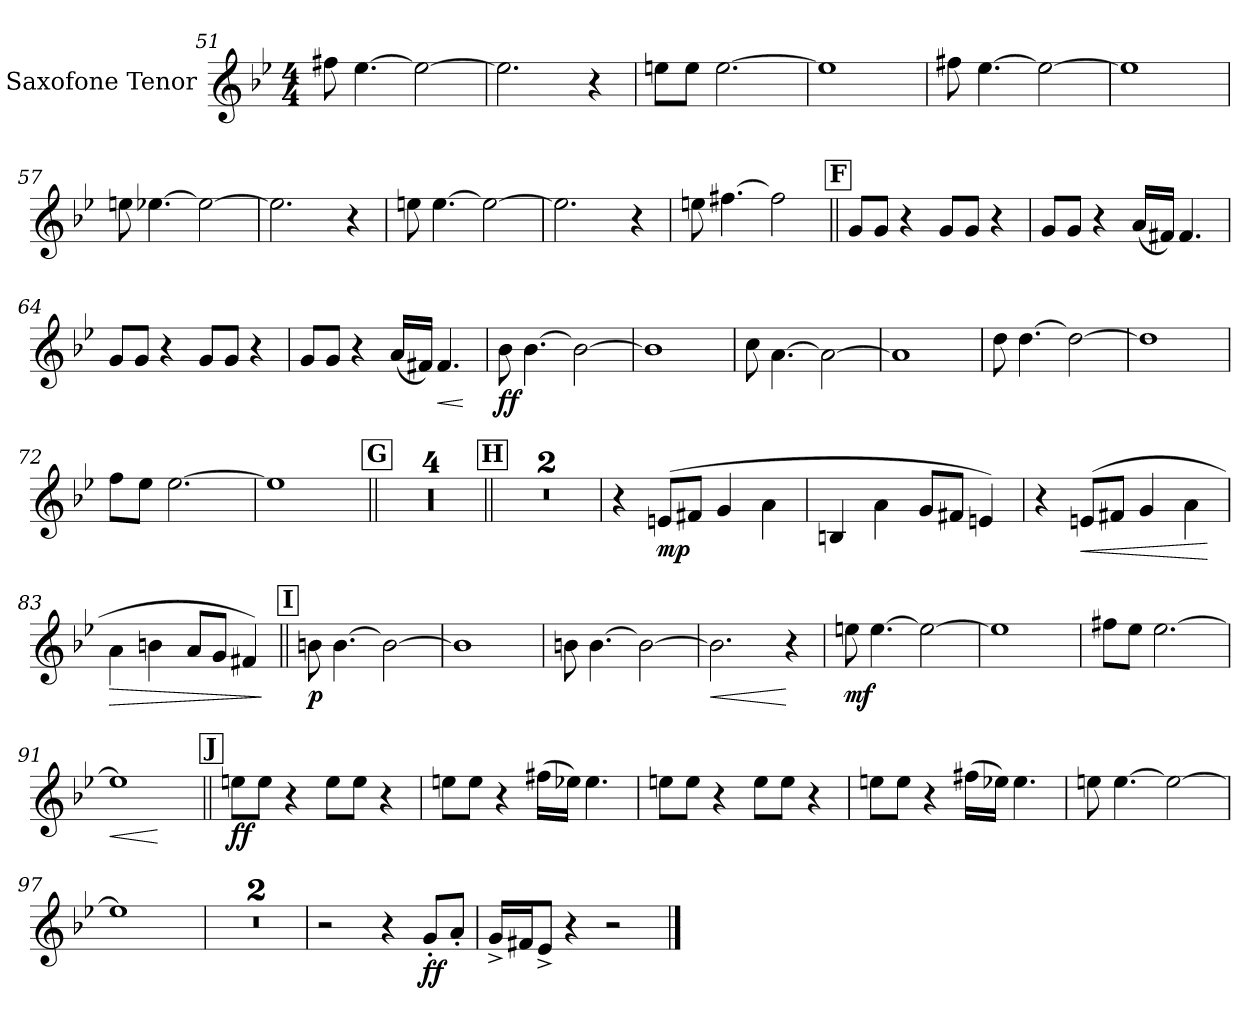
**kern	**dynam
*part1	*part1
*staff1	*staff1
*I"Saxofone Tenor	*
*I'Sax. Tn.	*
*clefG2	*
*ITrd8c14	*
*k[b-e-]	*
*M4/4	*
=51	=51
8f#X\	.
[4.e-\	.
2e-\_	.
!!LO:LB:g=z
=52	=52
2.e-\]	.
4r	.
=53	=53
8en\L	.
8e\J	.
[2.e\	.
=54	=54
1e]	.
=55	=55
8f#X\	.
[4.e-\	.
2e-\_	.
=56	=56
1e-]	.
=57	=57
8en\	.
[4.e-X\	.
2e-\_	.
=58	=58
2.e-\]	.
4r	.
=59	=59
8en\	.
[4.e\	.
2e\_	.
=60	=60
2.e\]	.
4r	.
=61	=61
8en\	.
[4.f#X\	.
2f#\]	.
!!LO:LB:g=z
!!LO:REH:place=s1:a:B:fs=14:t=F
=62||	=62||
8G/L	.
8G/J	.
4r	.
8G/L	.
8G/J	.
4r	.
=63	=63
8G/L	.
8G/J	.
4r	.
(16A/LL	.
16F#X/JJ)	.
4.F#/	.
=64	=64
8G/L	.
8G/J	.
4r	.
8G/L	.
8G/J	.
4r	.
=65	=65
8G/L	.
8G/J	.
4r	.
(16A/LL	.
16F#X/JJ)	.
!	!LO:HP:b
4.F#/	<
.	[
=66	=66
!	!LO:DY:b
8B-\	ff
[4.B-\	.
2B-\_	.
=67	=67
1B-]	.
=68	=68
8c\	.
[4.A\	.
2A\_	.
!!LO:LB:g=z
=69	=69
1A]	.
=70	=70
8d\	.
[4.d\	.
2d\_	.
=71	=71
1d]	.
=72	=72
8f\L	.
8e-\J	.
[2.e-\	.
=73	=73
1e-]	.
!!LO:REH:place=s1:B:fs=14:t=G
=74||	=74||
1r	.
=75	=75
1r	.
=76	=76
1r	.
=77	=77
1r	.
!!LO:REH:place=s1:B:fs=14:t=H
=78||	=78||
1r	.
=79	=79
1r	.
=80	=80
4r	.
!	!LO:DY:b
(8En/L	mp
8F#X/J	.
4G/	.
4A\	.
=81	=81
4BBn/	.
4A\	.
8G/L	.
8F#X/J	.
4En/)	.
!!LO:LB:g=z
=82	=82
4r	.
!	!LO:HP:b
(8En/L	<
8F#X/J	.
4G/	.
4A\	.
.	[
=83	=83
!	!LO:HP:b
4A\	>
4Bn\	.
8A/L	.
8G/J	.
4F#X/)	.
.	]
!!LO:REH:place=s1:a:B:fs=14:t=I
=84||	=84||
!	!LO:DY:b
8Bn\	p
[4.B\	.
2B\_	.
=85	=85
1B]	.
=86	=86
8Bn\	.
[4.B\	.
2B\_	.
=87	=87
!	!LO:HP:b
2.B\]	<
4r	[
=88	=88
!	!LO:DY:b
8en\	mf
[4.e\	.
2e\_	.
=89	=89
1e]	.
=90	=90
8f#X\L	.
8e-\J	.
[2.e-\	.
!!LO:LB:g=z
=91	=91
!	!LO:HP:b
1e-]	<
.	[
!!LO:REH:place=s1:a:B:fs=14:t=J
=92||	=92||
!	!LO:DY:b
8en\L	ff
8e\J	.
4r	.
8e\L	.
8e\J	.
4r	.
=93	=93
8en\L	.
8e\J	.
4r	.
(16f#X\LL	.
16e-X\JJ)	.
4.e-\	.
=94	=94
8en\L	.
8e\J	.
4r	.
8e\L	.
8e\J	.
4r	.
=95	=95
8en\L	.
8e\J	.
4r	.
(16f#X\LL	.
16e-X\JJ)	.
4.e-\	.
=96	=96
8en\	.
[4.e\	.
2e\_	.
=97	=97
1e]	.
!!LO:LB:g=z
=98	=98
1r	.
=99	=99
1r	.
=100	=100
2r	.
4r	.
!	!LO:DY:b
8G'/L	ff
8A'/J	.
=101	=101
16G^/LL	.
16F#X/J	.
8E-^/J	.
4r	.
2r	.
==	==
*-	*-
